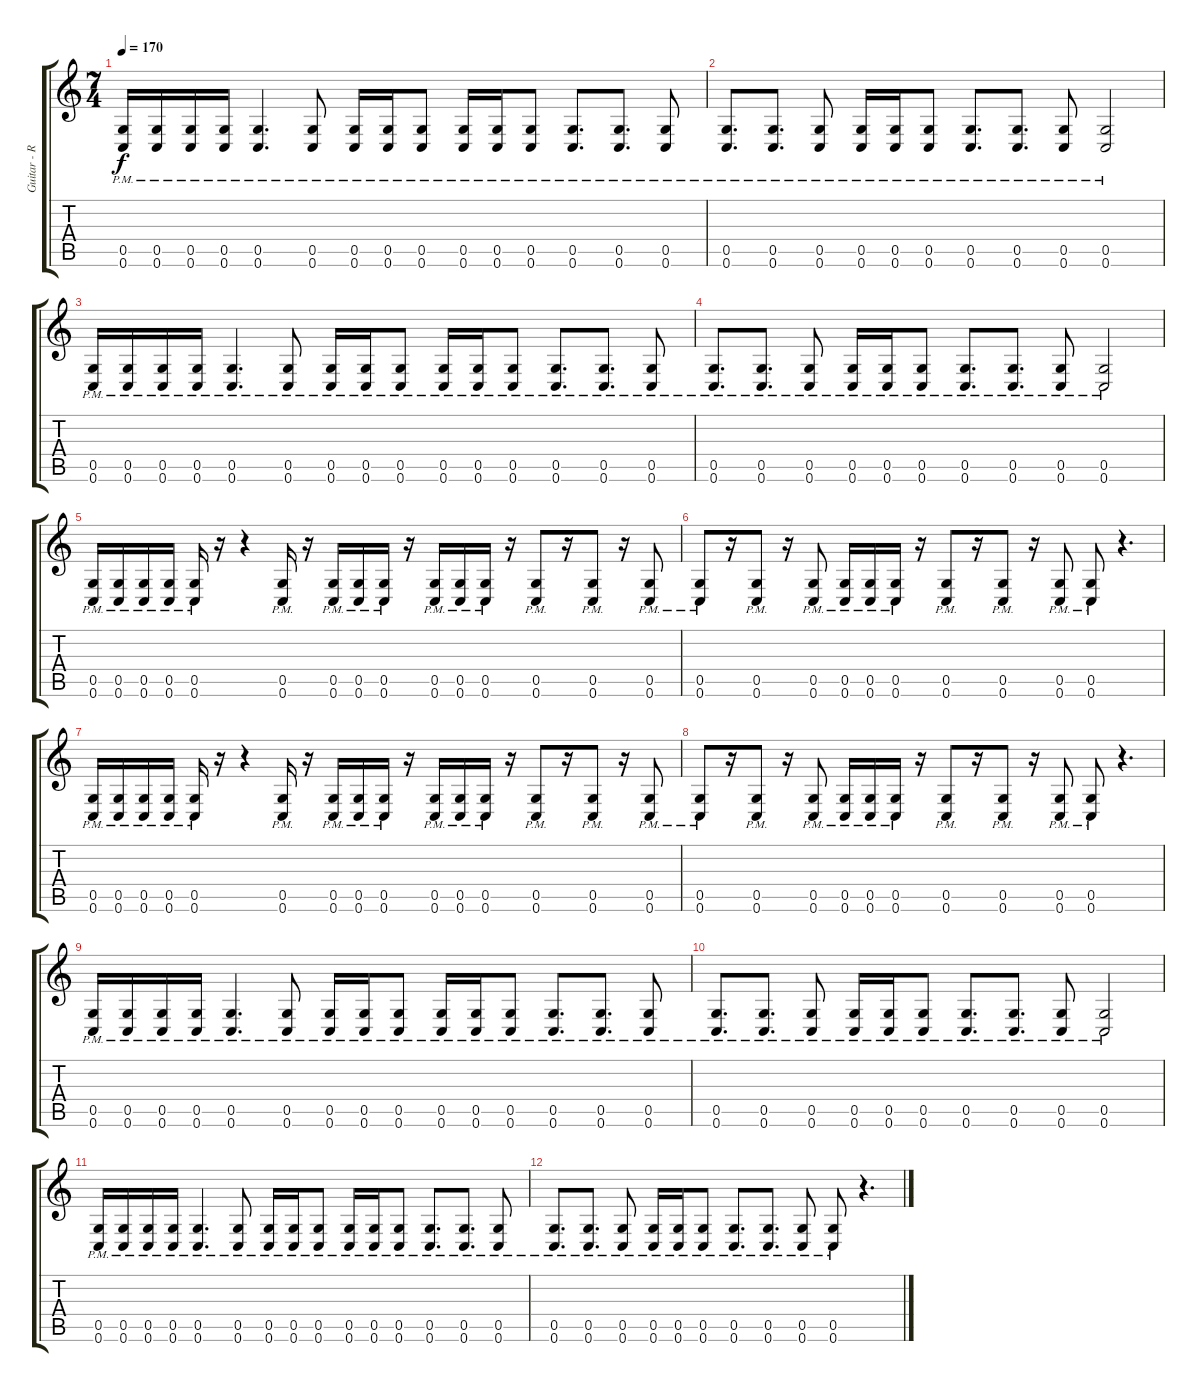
\track ("Guitar - Right" "Guitar - R") {instrument distortionguitar}
\staff {score tabs}
\tuning (D4 A3 F3 C3 G2 C2) {hide}
\ts (7 4)
\tempo 170
\clef g2
\ks c
(0.5{pm} 0.6{pm}).16{dy f} (0.5{pm} 0.6{pm}).16 (0.5{pm} 0.6{pm}).16 (0.5{pm} 0.6{pm}).16 (0.5{pm} 0.6{pm}).4{d} (0.5{pm} 0.6{pm}).8 (0.5{pm} 0.6{pm}).16 (0.5{pm} 0.6{pm}).16 (0.5{pm} 0.6{pm}).8 (0.5{pm} 0.6{pm}).16 (0.5{pm} 0.6{pm}).16 (0.5{pm} 0.6{pm}).8 (0.5{pm} 0.6{pm}).8{d} (0.5{pm} 0.6{pm}).8{d} (0.5{pm} 0.6{pm}).8 |
(0.5{pm} 0.6{pm}).8{d} (0.5{pm} 0.6{pm}).8{d} (0.5{pm} 0.6{pm}).8 (0.5{pm} 0.6{pm}).16 (0.5{pm} 0.6{pm}).16 (0.5{pm} 0.6{pm}).8 (0.5{pm} 0.6{pm}).8{d} (0.5{pm} 0.6{pm}).8{d} (0.5{pm} 0.6{pm}).8 (0.5{pm} 0.6{pm}).2 |
(0.5{pm} 0.6{pm}).16 (0.5{pm} 0.6{pm}).16 (0.5{pm} 0.6{pm}).16 (0.5{pm} 0.6{pm}).16 (0.5{pm} 0.6{pm}).4{d} (0.5{pm} 0.6{pm}).8 (0.5{pm} 0.6{pm}).16 (0.5{pm} 0.6{pm}).16 (0.5{pm} 0.6{pm}).8 (0.5{pm} 0.6{pm}).16 (0.5{pm} 0.6{pm}).16 (0.5{pm} 0.6{pm}).8 (0.5{pm} 0.6{pm}).8{d} (0.5{pm} 0.6{pm}).8{d} (0.5{pm} 0.6{pm}).8 |
(0.5{pm} 0.6{pm}).8{d} (0.5{pm} 0.6{pm}).8{d} (0.5{pm} 0.6{pm}).8 (0.5{pm} 0.6{pm}).16 (0.5{pm} 0.6{pm}).16 (0.5{pm} 0.6{pm}).8 (0.5{pm} 0.6{pm}).8{d} (0.5{pm} 0.6{pm}).8{d} (0.5{pm} 0.6{pm}).8 (0.5{pm} 0.6{pm}).2 |
(0.5{pm} 0.6{pm}).16 (0.5{pm} 0.6{pm}).16 (0.5{pm} 0.6{pm}).16 (0.5{pm} 0.6{pm}).16 (0.5{pm} 0.6{pm}).16 r.16 r.4 (0.5{pm} 0.6{pm}).16 r.16 (0.5{pm} 0.6{pm}).16 (0.5{pm} 0.6{pm}).16 (0.5{pm} 0.6{pm}).16 r.16 (0.5{pm} 0.6{pm}).16 (0.5{pm} 0.6{pm}).16 (0.5{pm} 0.6{pm}).16 r.16 (0.5{pm} 0.6{pm}).8 r.16 (0.5{pm} 0.6{pm}).8 r.16 (0.5{pm} 0.6{pm}).8 |
(0.5{pm} 0.6{pm}).8 r.16 (0.5{pm} 0.6{pm}).8 r.16 (0.5{pm} 0.6{pm}).8 (0.5{pm} 0.6{pm}).16 (0.5{pm} 0.6{pm}).16 (0.5{pm} 0.6{pm}).16 r.16 (0.5{pm} 0.6{pm}).8 r.16 (0.5{pm} 0.6{pm}).8 r.16 (0.5{pm} 0.6{pm}).8 (0.5{pm} 0.6{pm}).8 r.4{d} |
(0.5{pm} 0.6{pm}).16 (0.5{pm} 0.6{pm}).16 (0.5{pm} 0.6{pm}).16 (0.5{pm} 0.6{pm}).16 (0.5{pm} 0.6{pm}).16 r.16 r.4 (0.5{pm} 0.6{pm}).16 r.16 (0.5{pm} 0.6{pm}).16 (0.5{pm} 0.6{pm}).16 (0.5{pm} 0.6{pm}).16 r.16 (0.5{pm} 0.6{pm}).16 (0.5{pm} 0.6{pm}).16 (0.5{pm} 0.6{pm}).16 r.16 (0.5{pm} 0.6{pm}).8 r.16 (0.5{pm} 0.6{pm}).8 r.16 (0.5{pm} 0.6{pm}).8 |
(0.5{pm} 0.6{pm}).8 r.16 (0.5{pm} 0.6{pm}).8 r.16 (0.5{pm} 0.6{pm}).8 (0.5{pm} 0.6{pm}).16 (0.5{pm} 0.6{pm}).16 (0.5{pm} 0.6{pm}).16 r.16 (0.5{pm} 0.6{pm}).8 r.16 (0.5{pm} 0.6{pm}).8 r.16 (0.5{pm} 0.6{pm}).8 (0.5{pm} 0.6{pm}).8 r.4{d} |
(0.5{pm} 0.6{pm}).16 (0.5{pm} 0.6{pm}).16 (0.5{pm} 0.6{pm}).16 (0.5{pm} 0.6{pm}).16 (0.5{pm} 0.6{pm}).4{d} (0.5{pm} 0.6{pm}).8 (0.5{pm} 0.6{pm}).16 (0.5{pm} 0.6{pm}).16 (0.5{pm} 0.6{pm}).8 (0.5{pm} 0.6{pm}).16 (0.5{pm} 0.6{pm}).16 (0.5{pm} 0.6{pm}).8 (0.5{pm} 0.6{pm}).8{d} (0.5{pm} 0.6{pm}).8{d} (0.5{pm} 0.6{pm}).8 |
(0.5{pm} 0.6{pm}).8{d} (0.5{pm} 0.6{pm}).8{d} (0.5{pm} 0.6{pm}).8 (0.5{pm} 0.6{pm}).16 (0.5{pm} 0.6{pm}).16 (0.5{pm} 0.6{pm}).8 (0.5{pm} 0.6{pm}).8{d} (0.5{pm} 0.6{pm}).8{d} (0.5{pm} 0.6{pm}).8 (0.5{pm} 0.6{pm}).2 |
(0.5{pm} 0.6{pm}).16 (0.5{pm} 0.6{pm}).16 (0.5{pm} 0.6{pm}).16 (0.5{pm} 0.6{pm}).16 (0.5{pm} 0.6{pm}).4{d} (0.5{pm} 0.6{pm}).8 (0.5{pm} 0.6{pm}).16 (0.5{pm} 0.6{pm}).16 (0.5{pm} 0.6{pm}).8 (0.5{pm} 0.6{pm}).16 (0.5{pm} 0.6{pm}).16 (0.5{pm} 0.6{pm}).8 (0.5{pm} 0.6{pm}).8{d} (0.5{pm} 0.6{pm}).8{d} (0.5{pm} 0.6{pm}).8 |
(0.5{pm} 0.6{pm}).8{d} (0.5{pm} 0.6{pm}).8{d} (0.5{pm} 0.6{pm}).8 (0.5{pm} 0.6{pm}).16 (0.5{pm} 0.6{pm}).16 (0.5{pm} 0.6{pm}).8 (0.5{pm} 0.6{pm}).8{d} (0.5{pm} 0.6{pm}).8{d} (0.5{pm} 0.6{pm}).8 (0.5{pm} 0.6{pm}).8 r.4{d}
